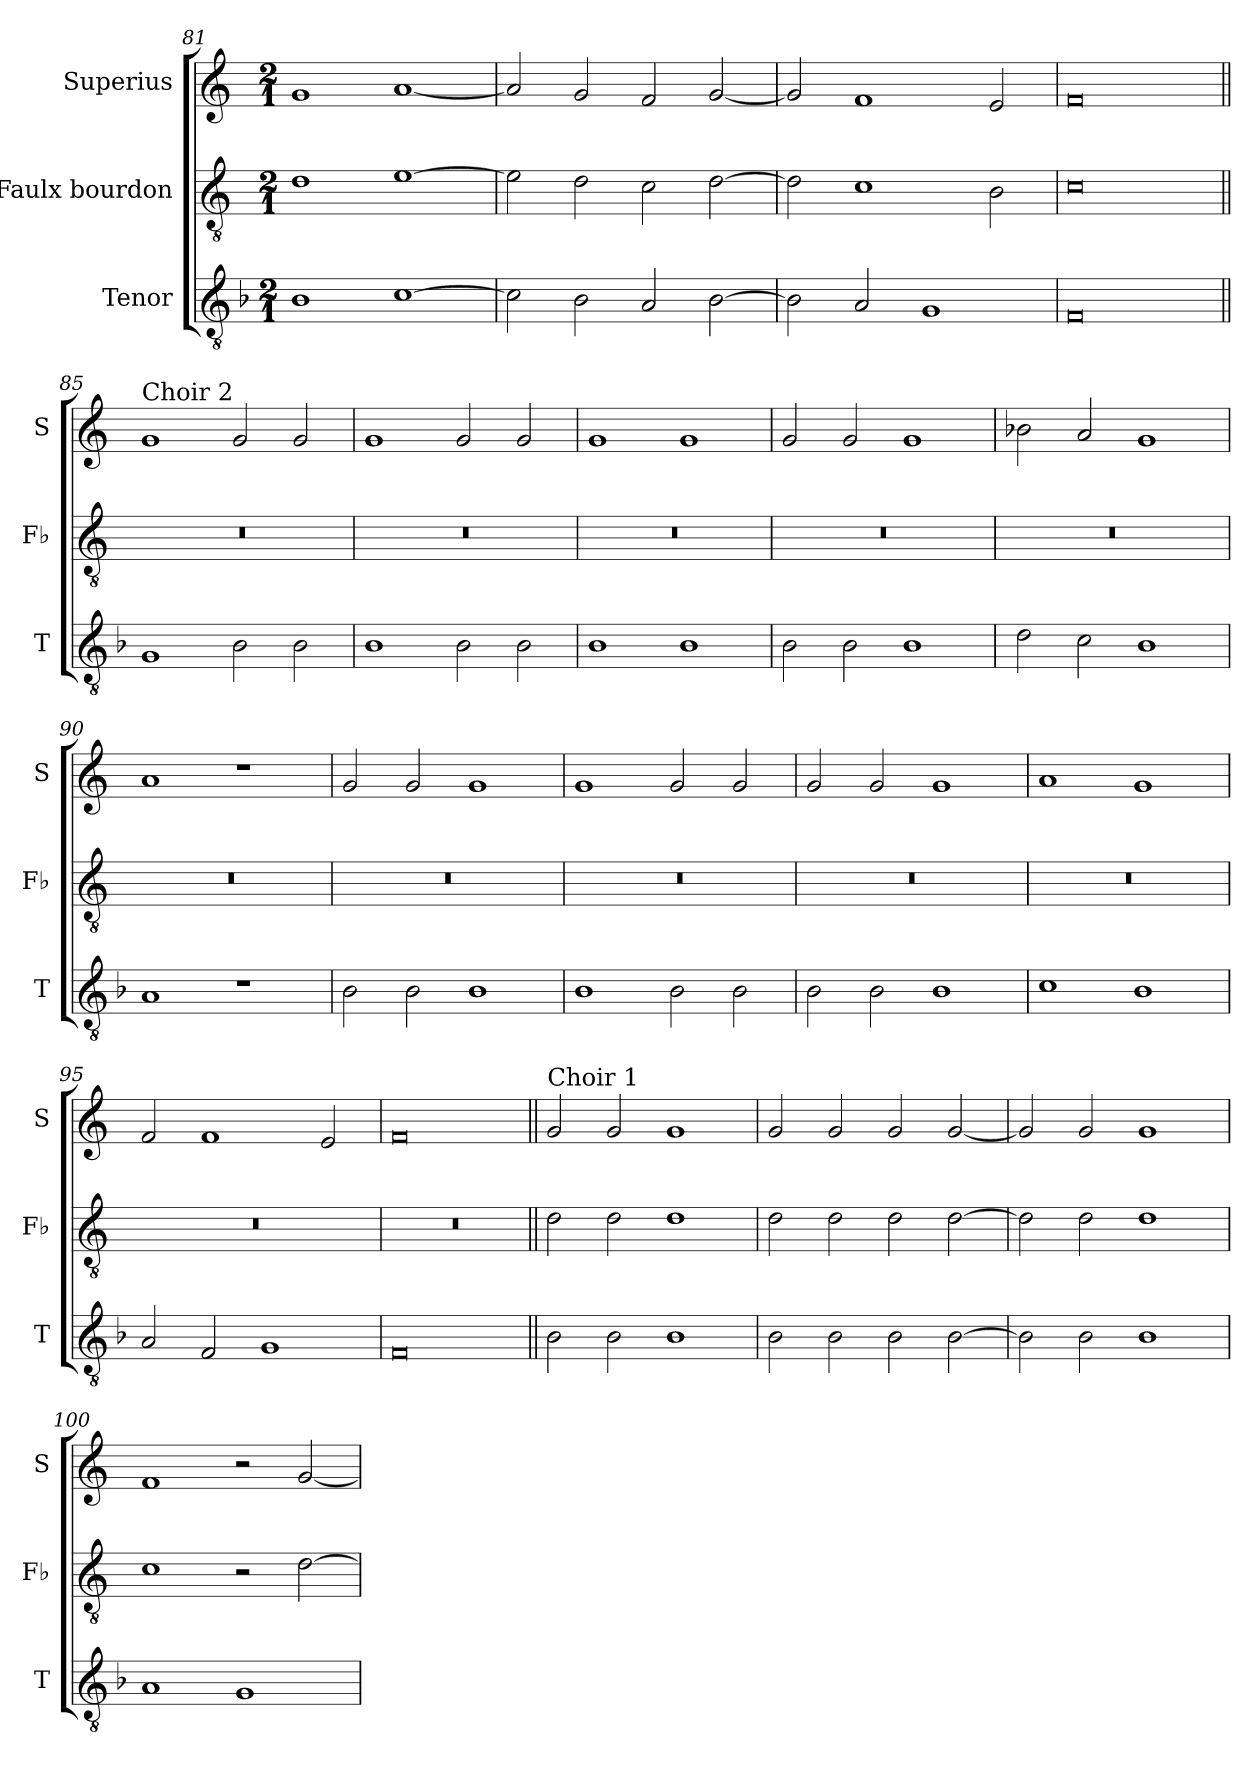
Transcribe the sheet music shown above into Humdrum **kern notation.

**kern	**kern	**kern
*part3	*part2	*part1
*staff3	*staff2	*staff1
*I"Tenor	*I"Faulx bourdon	*I"Superius
*I'T	*I'Fb	*I'S
*clefGv2	*clefGv2	*clefG2
*k[b-]	*k[]	*k[]
*M2/1	*M2/1	*M2/1
=81	=81	=81
1B-	1d	1g
[1c	[1e	[1a
=82	=82	=82
2c\]	2e\]	2a/]
2B-\	2d\	2g/
2A/	2c\	2f/
[2B-\	[2d\	[2g/
=83	=83	=83
2B-\]	2d\]	2g/]
2A/	1c	1f
1G	.	.
.	2B\	2e/
=84	=84	=84
0F	0c	0f
=85||	=85||	=85||
!	!	!LO:TX:a:t=Choir 2
1G	0r	1g
2B-\	.	2g/
2B-\	.	2g/
=86	=86	=86
1B-	0r	1g
2B-\	.	2g/
2B-\	.	2g/
=87	=87	=87
1B-	0r	1g
1B-	.	1g
=88	=88	=88
2B-\	0r	2g/
2B-\	.	2g/
1B-	.	1g
=89	=89	=89
2d\	0r	2b-X\
2c\	.	2a/
1B-	.	1g
=90	=90	=90
1A	0r	1a
1r	.	1r
=91	=91	=91
2B-\	0r	2g/
2B-\	.	2g/
1B-	.	1g
=92	=92	=92
1B-	0r	1g
2B-\	.	2g/
2B-\	.	2g/
=93	=93	=93
2B-\	0r	2g/
2B-\	.	2g/
1B-	.	1g
=94	=94	=94
1c	0r	1a
1B-	.	1g
=95	=95	=95
2A/	0r	2f/
2F/	.	1f
1G	.	.
.	.	2e/
=96	=96	=96
0F	0r	0f
=97||	=97||	=97||
!	!	!LO:TX:a:t=Choir 1
2B-\	2d\	2g/
2B-\	2d\	2g/
1B-	1d	1g
=98	=98	=98
2B-\	2d\	2g/
2B-\	2d\	2g/
2B-\	2d\	2g/
[2B-\	[2d\	[2g/
=99	=99	=99
2B-\]	2d\]	2g/]
2B-\	2d\	2g/
1B-	1d	1g
=100	=100	=100
1A	1c	1f
1G	2r	2r
.	[2d\	[2g/
=	=	=
*-	*-	*-
